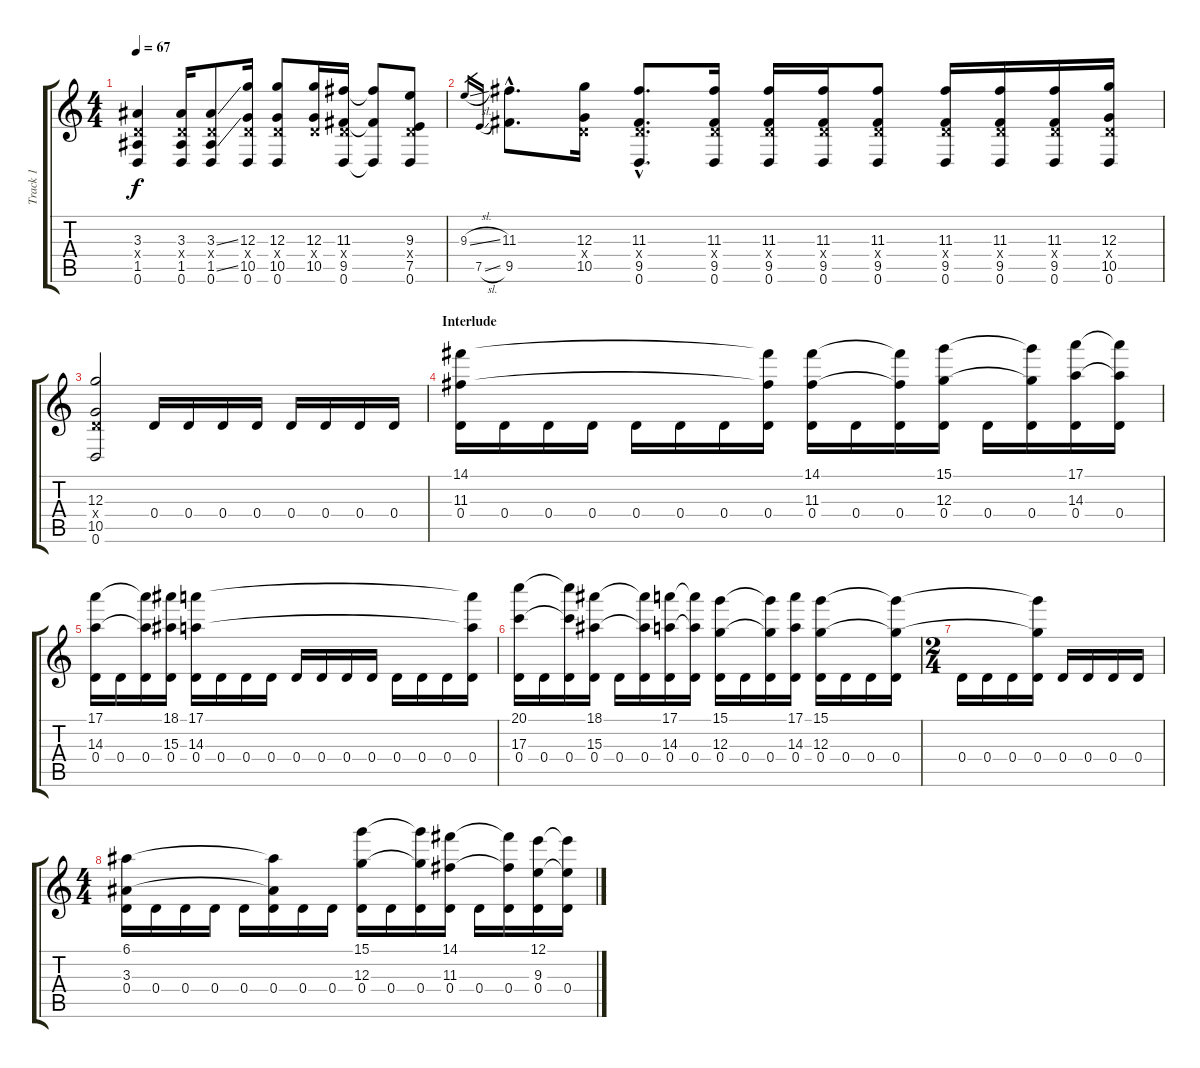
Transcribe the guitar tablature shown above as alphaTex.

\track ("Track 1" "Track 1") {instrument electricguitarclean}
\staff {score tabs}
\tuning (E4 B3 G3 D3 A2 D2) {hide}
\ts (4 4)
\tempo 67
\clef g2
\ks c
(3.3 0.4{x} 1.5 0.6).4{dy f} (3.3 0.4{x} 1.5 0.6).16 (3.3{ss} 0.4{x} 1.5{ss} 0.6).8 (12.3 0.4{x} 10.5 0.6).16 (12.3 0.4{x} 10.5 0.6).8 (12.3 0.4{x} 10.5).16 (11.3 0.4{x} 9.5 0.6).16 (11.3{t} 9.5{t} 0.6{t}).8 (9.3 0.4{x} 7.5 0.6).8 |
9.3{sl}.16{gr} 7.5{sl}.16{gr} (11.3{hac} 9.5{hac}).8{d} (12.3 0.4{x} 10.5).16 (11.3{hac} 0.4{hac x} 9.5{hac} 0.6{hac}).8{d} (11.3 0.4{x} 9.5 0.6).16 (11.3 0.4{x} 9.5 0.6).16 (11.3 0.4{x} 9.5 0.6).16 (11.3 0.4{x} 9.5 0.6).8 (11.3 0.4{x} 9.5 0.6).16 (11.3 0.4{x} 9.5 0.6).16 (11.3 0.4{x} 9.5 0.6).16 (12.3 0.4{x} 10.5 0.6).16 |
(12.3 0.4{x} 10.5 0.6).2 0.4.16 0.4.16 0.4.16 0.4.16 0.4.16 0.4.16 0.4.16 0.4.16 |
\section ("" "Interlude")
(14.1 11.3 0.4).16 0.4.16 0.4.16 0.4.16 0.4.16 0.4.16 0.4.16 (14.1{t} 11.3{t} 0.4).16 (14.1 11.3 0.4).16 0.4.16 (14.1{t} 11.3{t} 0.4).16 (15.1 12.3 0.4).16 0.4.16 (15.1{t} 12.3{t} 0.4).16 (17.1 14.3 0.4).16 (17.1{t} 14.3{t} 0.4).16 |
(17.1 14.3 0.4).16 0.4.16 (17.1{t} 14.3{t} 0.4).16 (18.1 15.3 0.4).16 (17.1 14.3 0.4).16 0.4.16 0.4.16 0.4.16 0.4.16 0.4.16 0.4.16 0.4.16 0.4.16 0.4.16 0.4.16 (17.1{t} 14.3{t} 0.4).16 |
(20.1 17.3 0.4).16 0.4.16 (20.1{t} 17.3{t} 0.4).16 (18.1 15.3 0.4).16 0.4.16 (18.1{t} 15.3{t} 0.4).16 (17.1 14.3 0.4).16 (17.1{t} 14.3{t} 0.4).16 (15.1 12.3 0.4).16 0.4.16 (15.1{t} 12.3{t} 0.4).16 (17.1 14.3 0.4).16 (15.1 12.3 0.4).16 0.4.16 0.4.16 (15.1{t} 12.3{t} 0.4).16 |
\ts (2 4)
0.4.16 0.4.16 0.4.16 (15.1{t} 12.3{t} 0.4).16 0.4.16 0.4.16 0.4.16 0.4.16 |
\ts (4 4)
(6.1 3.3 0.4).16 0.4.16 0.4.16 0.4.16 0.4.16 (6.1{t} 3.3{t} 0.4).16 0.4.16 0.4.16 (15.1 12.3 0.4).16 0.4.16 (15.1{t} 12.3{t} 0.4).16 (14.1 11.3 0.4).16 0.4.16 (14.1{t} 11.3{t} 0.4).16 (12.1 9.3 0.4).16 (12.1{t} 9.3{t} 0.4).16
